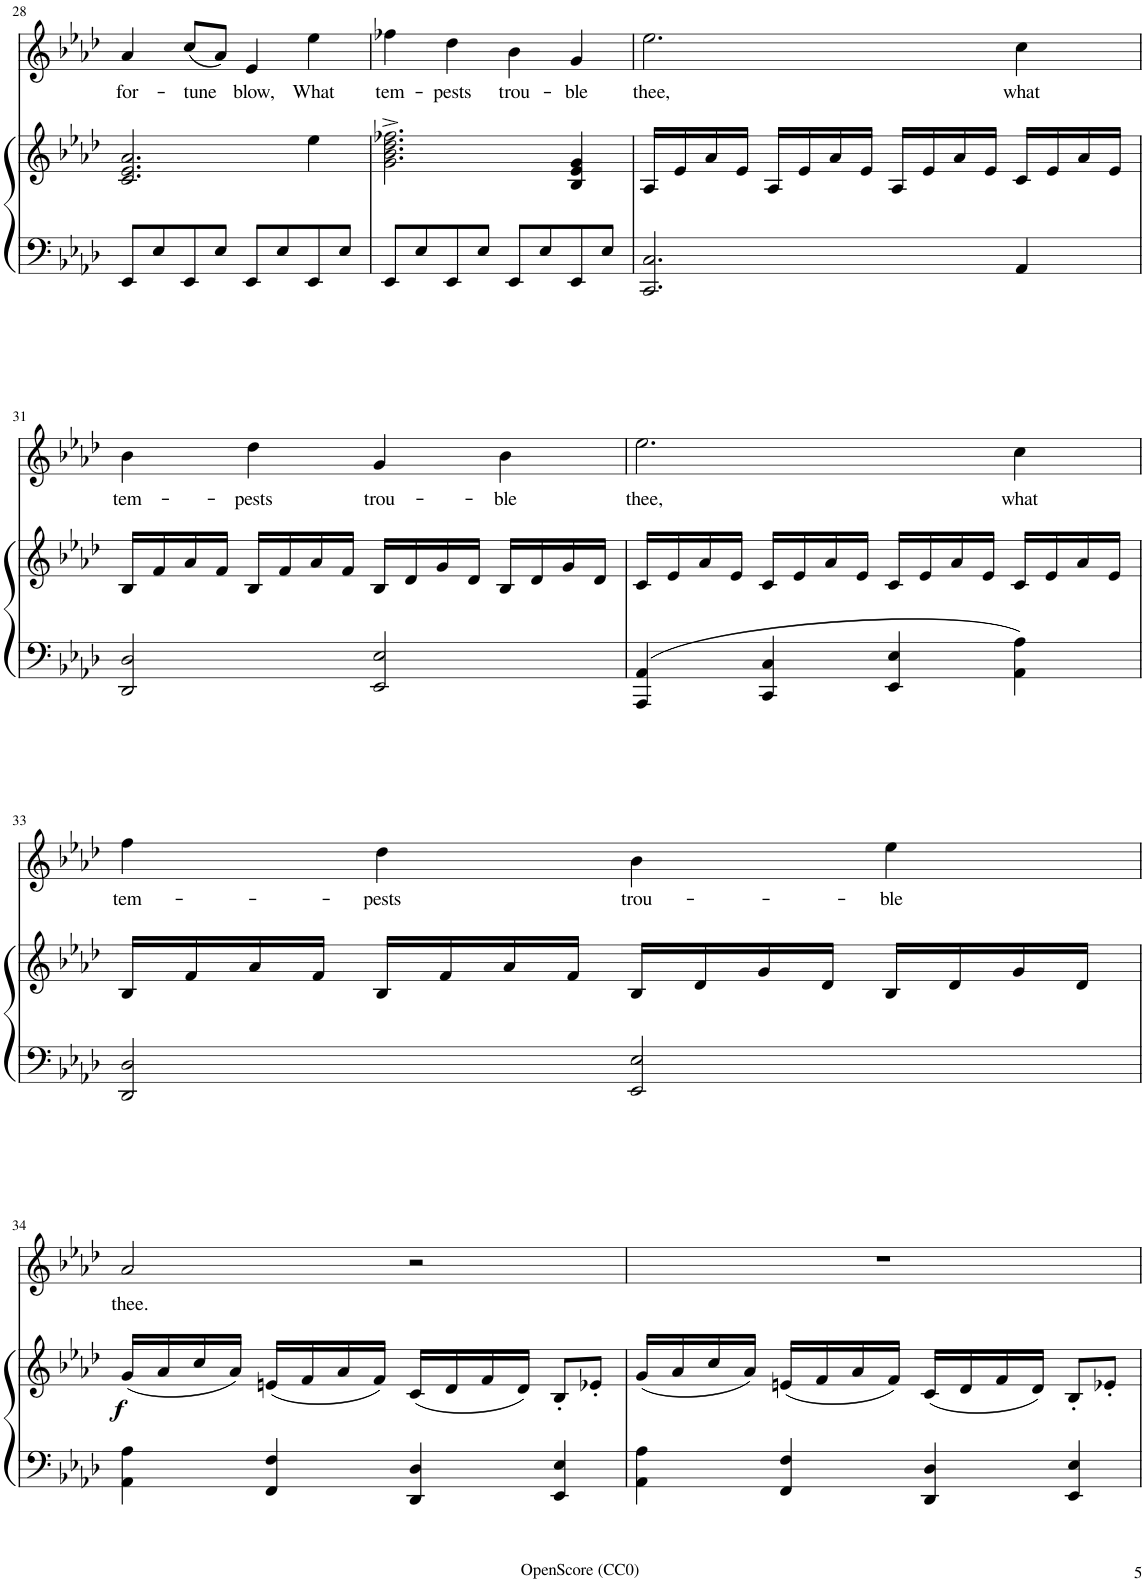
**kern	**kern	**dynam	**kern	**text
*part2	*part2	*part2	*part1	*part1
*staff3	*staff2	*staff2/3	*staff1	*staff1
*I"Piano	*	*	*I"Voice	*
*I'Pno	*	*	*	*
!!LO:PB:g=z
*clefF4	*clefG2	*	*clefG2	*
*k[b-e-a-d-]	*k[b-e-a-d-]	*	*k[b-e-a-d-]	*
*M4/4	*M4/4	*	*M4/4	*
*met(c)	*met(c)	*	*met(c)	*
=28	=28	=28	=28	=28
!	!	!	!	!LO:LY:b
8EE-/L	2.c/ 2.e-/ 2.a-/	.	4a-/	for-
8E-/	.	.	.	.
!	!	!	!	!LO:LY:b
8EE-/	.	.	(8cc/L	-tune
8E-/J	.	.	8a-/J)	.
!	!	!	!	!LO:LY:b
8EE-/L	.	.	4e-/	blow,
8E-/	.	.	.	.
!	!	!	!	!LO:LY:b
8EE-/	4ee-\	.	4ee-\	What
8E-/J	.	.	.	.
=29	=29	=29	=29	=29
!	!	!	!	!LO:LY:b
8EE-/L	2.g\^ 2.b-\^ 2.dd-\^ 2.ff-X\^	.	4ff-X\	tem-
8E-/	.	.	.	.
!	!	!	!	!LO:LY:b
8EE-/	.	.	4dd-\	-pests
8E-/J	.	.	.	.
!	!	!	!	!LO:LY:b
8EE-/L	.	.	4b-\	trou-
8E-/	.	.	.	.
!	!	!	!	!LO:LY:b
8EE-/	4B-/ 4e-/ 4g/	.	4g/	-ble
8E-/J	.	.	.	.
=30	=30	=30	=30	=30
!	!	!	!	!LO:LY:b
2.CC/ 2.C/	16A-/LL	.	2.ee-\	thee,
.	16e-/	.	.	.
.	16a-/	.	.	.
.	16e-/JJ	.	.	.
.	16A-/LL	.	.	.
.	16e-/	.	.	.
.	16a-/	.	.	.
.	16e-/JJ	.	.	.
.	16A-/LL	.	.	.
.	16e-/	.	.	.
.	16a-/	.	.	.
.	16e-/JJ	.	.	.
!	!	!	!	!LO:LY:b
4AA-/	16c/LL	.	4cc\	what
.	16e-/	.	.	.
.	16a-/	.	.	.
.	16e-/JJ	.	.	.
!!LO:LB:g=z
=31	=31	=31	=31	=31
!	!	!	!	!LO:LY:b
2DD-/ 2D-/	16B-/LL	.	4b-\	tem-
.	16f/	.	.	.
.	16a-/	.	.	.
.	16f/JJ	.	.	.
!	!	!	!	!LO:LY:b
.	16B-/LL	.	4dd-\	-pests
.	16f/	.	.	.
.	16a-/	.	.	.
.	16f/JJ	.	.	.
!	!	!	!	!LO:LY:b
2EE-/ 2E-/	16B-/LL	.	4g/	trou-
.	16d-/	.	.	.
.	16g/	.	.	.
.	16d-/JJ	.	.	.
!	!	!	!	!LO:LY:b
.	16B-/LL	.	4b-\	-ble
.	16d-/	.	.	.
.	16g/	.	.	.
.	16d-/JJ	.	.	.
=32	=32	=32	=32	=32
!	!	!	!	!LO:LY:b
4AAA-/ 4AA-/	16c/LL	.	2.ee-\	thee,
.	16e-/	.	.	.
.	16a-/	.	.	.
.	16e-/JJ	.	.	.
4CC/ 4C/	16c/LL	.	.	.
.	16e-/	.	.	.
.	16a-/	.	.	.
.	16e-/JJ	.	.	.
4EE-/ 4E-/	16c/LL	.	.	.
.	16e-/	.	.	.
.	16a-/	.	.	.
.	16e-/JJ	.	.	.
!	!	!	!	!LO:LY:b
4AA-\ 4A-\	16c/LL	.	4cc\	what
.	16e-/	.	.	.
.	16a-/	.	.	.
.	16e-/JJ	.	.	.
!!LO:LB:g=z
=33	=33	=33	=33	=33
!	!	!	!	!LO:LY:b
2DD-/ 2D-/	16B-/LL	.	4ff\	tem-
.	16f/	.	.	.
.	16a-/	.	.	.
.	16f/JJ	.	.	.
!	!	!	!	!LO:LY:b
.	16B-/LL	.	4dd-\	-pests
.	16f/	.	.	.
.	16a-/	.	.	.
.	16f/JJ	.	.	.
!	!	!	!	!LO:LY:b
2EE-/ 2E-/	16B-/LL	.	4b-\	trou-
.	16d-/	.	.	.
.	16g/	.	.	.
.	16d-/JJ	.	.	.
!	!	!	!	!LO:LY:b
.	16B-/LL	.	4ee-\	-ble
.	16d-/	.	.	.
.	16g/	.	.	.
.	16d-/JJ	.	.	.
!!LO:LB:g=z
=34	=34	=34	=34	=34
!	!	!LO:DY:b	!	!LO:LY:b
4AA-\ 4A-\	(16g/LL	f	2a-/	thee.
.	16a-/	.	.	.
.	16cc/	.	.	.
.	16a-/JJ)	.	.	.
4FF/ 4F/	(16en/LL	.	.	.
.	16f/	.	.	.
.	16a-/	.	.	.
.	16f/JJ)	.	.	.
4DD-/ 4D-/	(16c/LL	.	2r	.
.	16d-/	.	.	.
.	16f/	.	.	.
.	16d-/JJ)	.	.	.
4EE-/ 4E-/	8B-'/L	.	.	.
.	8e-X'/J	.	.	.
=35	=35	=35	=35	=35
4AA-\ 4A-\	(16g/LL	.	1r	.
.	16a-/	.	.	.
.	16cc/	.	.	.
.	16a-/JJ)	.	.	.
4FF/ 4F/	(16en/LL	.	.	.
.	16f/	.	.	.
.	16a-/	.	.	.
.	16f/JJ)	.	.	.
4DD-/ 4D-/	(16c/LL	.	.	.
.	16d-/	.	.	.
.	16f/	.	.	.
.	16d-/JJ)	.	.	.
4EE-/ 4E-/	8B-'/L	.	.	.
.	8e-X'/J	.	.	.
=	=	=	=	=
*-	*-	*-	*-	*-
